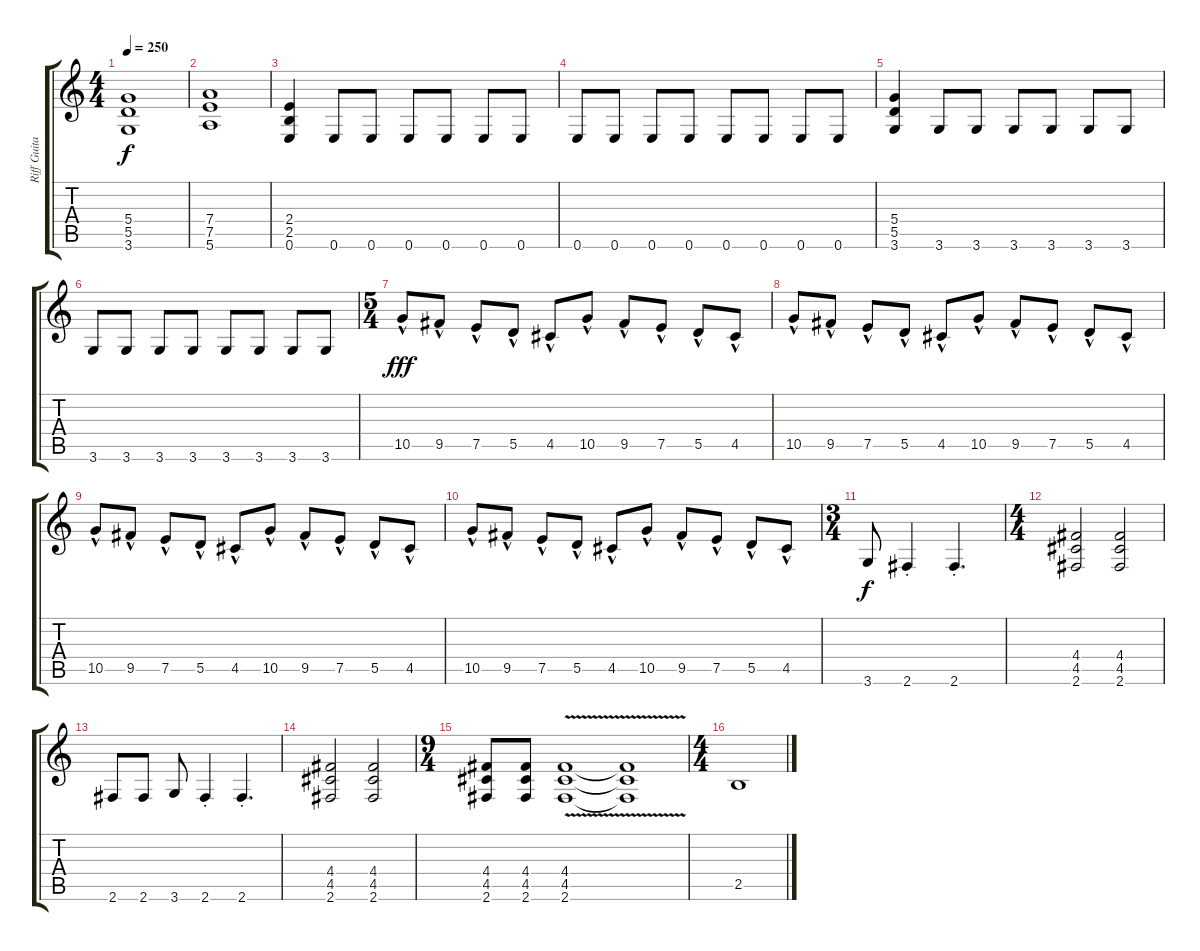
\track ("Riff Guitar" "Riff Guita") {instrument distortionguitar}
\staff {score tabs}
\tuning (E4 B3 G3 D3 A2 E2) {hide}
\ts (4 4)
\tempo 250
\clef g2
\ks c
(5.4 5.5 3.6).1{dy f} |
(7.4 7.5 5.6).1 |
(2.4 2.5 0.6).4 0.6.8 0.6.8 0.6.8 0.6.8 0.6.8 0.6.8 |
0.6.8 0.6.8 0.6.8 0.6.8 0.6.8 0.6.8 0.6.8 0.6.8 |
(5.4 5.5 3.6).4 3.6.8 3.6.8 3.6.8 3.6.8 3.6.8 3.6.8 |
3.6.8 3.6.8 3.6.8 3.6.8 3.6.8 3.6.8 3.6.8 3.6.8 |
\ts (5 4)
10.5{hac}.8{dy fff} 9.5{hac}.8 7.5{hac}.8 5.5{hac}.8 4.5{hac}.8 10.5{hac}.8 9.5{hac}.8 7.5{hac}.8 5.5{hac}.8 4.5{hac}.8 |
10.5{hac}.8 9.5{hac}.8 7.5{hac}.8 5.5{hac}.8 4.5{hac}.8 10.5{hac}.8 9.5{hac}.8 7.5{hac}.8 5.5{hac}.8 4.5{hac}.8 |
10.5{hac}.8 9.5{hac}.8 7.5{hac}.8 5.5{hac}.8 4.5{hac}.8 10.5{hac}.8 9.5{hac}.8 7.5{hac}.8 5.5{hac}.8 4.5{hac}.8 |
10.5{hac}.8 9.5{hac}.8 7.5{hac}.8 5.5{hac}.8 4.5{hac}.8 10.5{hac}.8 9.5{hac}.8 7.5{hac}.8 5.5{hac}.8 4.5{hac}.8 |
\ts (3 4)
3.6.8{dy f} 2.6{st}.4 2.6{st}.4{d} |
\ts (4 4)
(4.4 4.5 2.6).2 (4.4 4.5 2.6).2 |
2.6.8 2.6.8 3.6.8 2.6{st}.4 2.6{st}.4{d} |
(4.4 4.5 2.6).2 (4.4 4.5 2.6).2 |
\ts (9 4)
(4.4 4.5 2.6).8 (4.4 4.5 2.6).8 (4.4{v} 4.5{v} 2.6).1 (4.4{t} 4.5{t} 2.6{t}).1 |
\ts (4 4)
2.5.1
